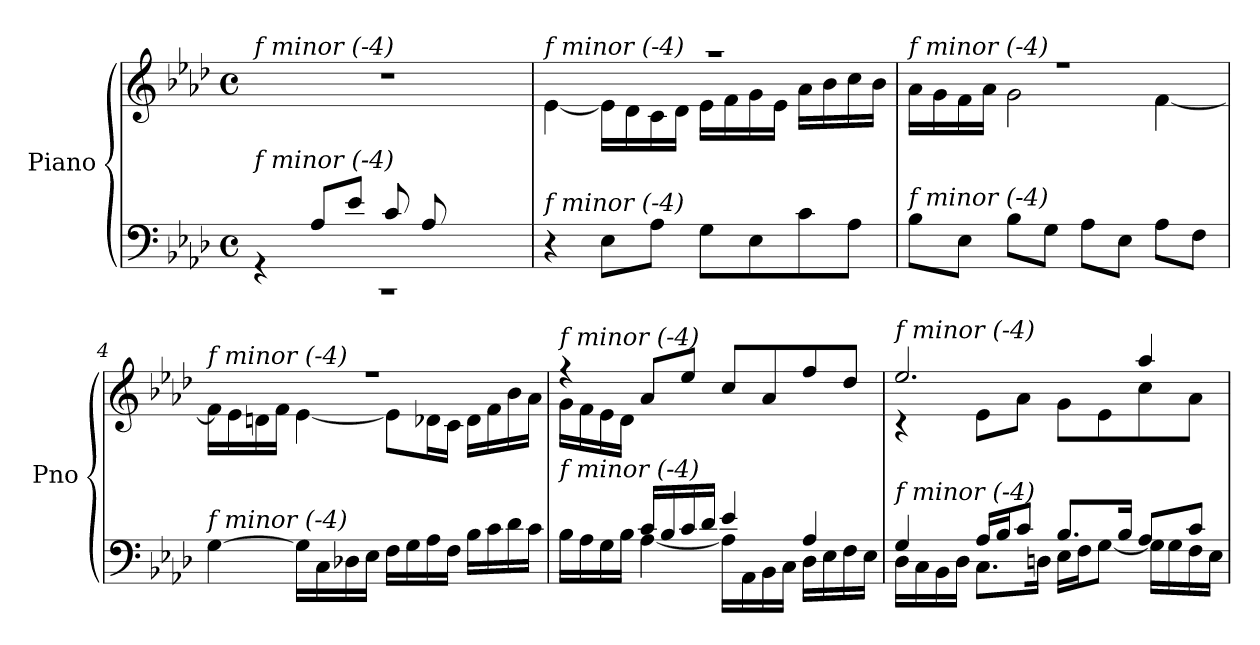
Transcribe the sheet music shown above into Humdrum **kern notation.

**kern	**kern
*part1	*part1
*staff2	*staff1
*I"Piano	*
*I'Pno	*
*clefF4	*clefG2
*k[b-e-a-d-]	*k[b-e-a-d-]
*M4/4	*M4/4
*met(c)	*met(c)
=1	=1
*^	*^
!	!	!LO:TX:i:t=f minor (-4)	!
!LO:TX:i:t=f minor (-4)	!	!	!
1rCC	4r	1r	2.ryy
.	8A-/L	.	.
.	8e-/J	.	.
.	8c/L	.	.
.	8A-/	.	.
.	4ryy	.	8f\
.	.	.	8d-\J
*v	*v	*	*
=2	=2	=2
!	!LO:TX:i:t=f minor (-4)	!
!LO:TX:i:t=f minor (-4)	!	!
4r	1r	[4e-\
8E-\L	.	16e-\LL]
.	.	16d-\
8A-\J	.	16c\
.	.	16d-\JJ
8G\L	.	16e-\LL
.	.	16f\
8E-\	.	16g\
.	.	16e-\JJ
8c\	.	16a-\LL
.	.	16b-\
8A-\J	.	16cc\
.	.	16b-\JJ
=3	=3	=3
!	!LO:TX:i:t=f minor (-4)	!
!LO:TX:i:t=f minor (-4)	!	!
8B-\L	1r	16a-\LL
.	.	16g\
8E-\J	.	16f\
.	.	16a-\JJ
8B-\L	.	2g\
8G\J	.	.
8A-\L	.	.
8E-\J	.	.
8A-\L	.	[4f\
8F\J	.	.
!!LO:LB:g=z	!!
=4	=4	=4
!	!LO:TX:i:t=f minor (-4)	!
!LO:TX:i:t=f minor (-4)	!	!
[4G\	1r	16f\LL]
.	.	16e-\
.	.	16dn\
.	.	16f\JJ
16G\LL]	.	[4e-\
16C\	.	.
16D-X\	.	.
16E-\JJ	.	.
16F\LL	.	8e-\L]
16G\	.	.
16A-\	.	16d-X\L
16F\JJ	.	16c\JJ
16B-\LL	.	16d-\LL
16c\	.	16f\
16d-\	.	16b-\
16c\JJ	.	16a-\JJ
=5	=5	=5
*^	*	*
!	!	!LO:TX:i:t=f minor (-4)	!
!LO:TX:i:t=f minor (-4)	!	!	!
4ryy	16B-\LL	4r	16g\LL
.	16A-\	.	16f\
.	16G\	.	16e-\
.	16B-\JJ	.	16d-\JJ
16c/LL	[4A-\	8a-/L	2.ryy
16B-/	.	.	.
16c/	.	8ee-/J	.
16d-/JJ	.	.	.
4e-/	16A-\LL]	8cc/L	.
.	16AA-\	.	.
.	16BB-\	8a-/	.
.	16C\JJ	.	.
4A-/	16D-\LL	8ff/	.
.	16E-\	.	.
.	16F\	8dd-/J	.
.	16E-\JJ	.	.
!!LO:LB:g=z	!!
=6	=6	=6	=6
!	!	!LO:TX:i:t=f minor (-4)	!
!LO:TX:i:t=f minor (-4)	!	!	!
4G/	16D-\LL	2.ee-/	4r
.	16C\	.	.
.	16BB-\	.	.
.	16D-\JJ	.	.
16A-/LL	8.C\L	.	8e-\L
16B-/J	.	.	.
8c/J	.	.	8a-\J
.	16Dn\Jk	.	.
8.B-/L	16E-\LL	.	8g\L
.	16F\J	.	.
.	[8G\J	.	8e-\
16B-/Jk	.	.	.
8A-/L	16G\LL]	4aa-/	8cc\
.	16G\	.	.
8c/J	16F\	.	8a-\J
.	16E-\JJ	.	.
*v	*v	*	*
*	*v	*v
=	=
*-	*-
